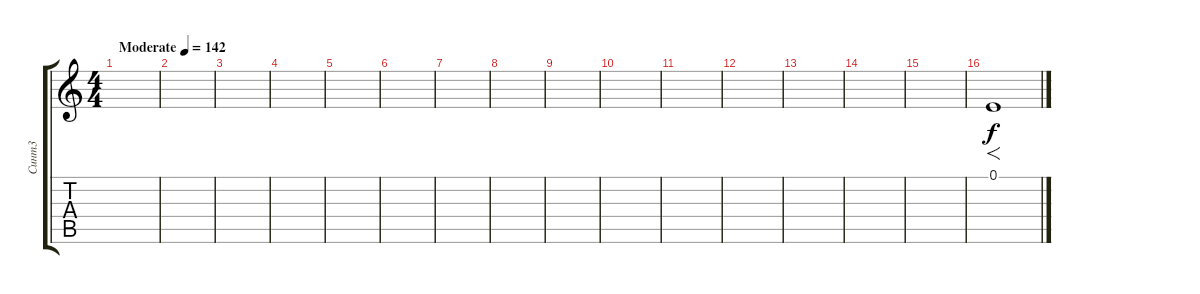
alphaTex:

\track ("Синт3" "Синт3") {instrument synthstrings1}
\staff {score tabs}
\tuning (E4 B3 G3 D3 A2 E2) {hide}
\ts (4 4)
\tempo (142 "Moderate")
\clef g2
\ks c
|
|
|
|
|
|
|
|
|
|
|
|
|
|
|
0.1.1{f}
